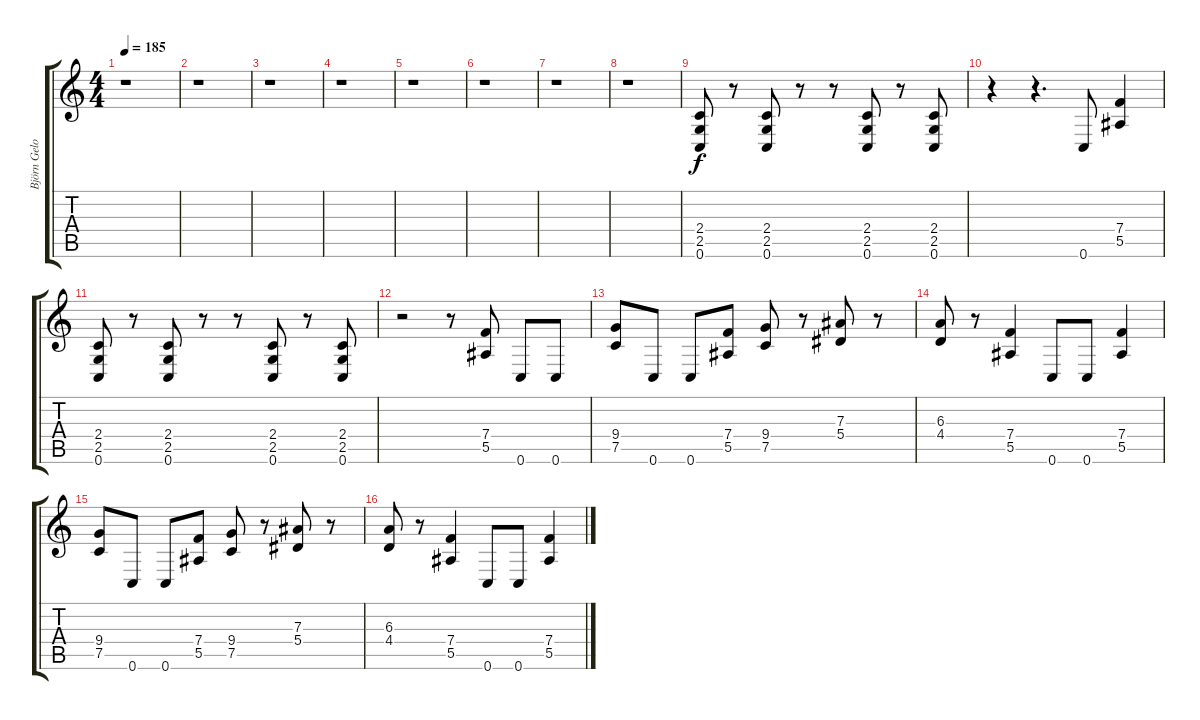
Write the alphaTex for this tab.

\track ("Björn Gelotte" "Björn Gelo") {instrument distortionguitar}
\staff {score tabs}
\tuning (C4 G3 Eb3 Bb2 F2 C2) {hide}
\ts (4 4)
\tempo 185
\clef g2
\ks c
r.1{dy f instrument distortionguitar} |
r.1 |
r.1 |
r.1 |
r.1 |
r.1 |
r.1 |
r.1 |
(2.4 2.5 0.6).8 r.8 (2.4 2.5 0.6).8 r.8 r.8 (2.4 2.5 0.6).8 r.8 (2.4 2.5 0.6).8 |
r.4 r.4{d} 0.6.8 (7.4 5.5).4 |
(2.4 2.5 0.6).8 r.8 (2.4 2.5 0.6).8 r.8 r.8 (2.4 2.5 0.6).8 r.8 (2.4 2.5 0.6).8 |
r.2 r.8 (7.4 5.5).8 0.6.8 0.6.8 |
(9.4 7.5).8 0.6.8 0.6.8 (7.4 5.5).8 (9.4 7.5).8 r.8 (7.3 5.4).8 r.8 |
(6.3 4.4).8 r.8 (7.4 5.5).4 0.6.8 0.6.8 (7.4 5.5).4 |
(9.4 7.5).8 0.6.8 0.6.8 (7.4 5.5).8 (9.4 7.5).8 r.8 (7.3 5.4).8 r.8 |
(6.3 4.4).8 r.8 (7.4 5.5).4 0.6.8 0.6.8 (7.4 5.5).4
